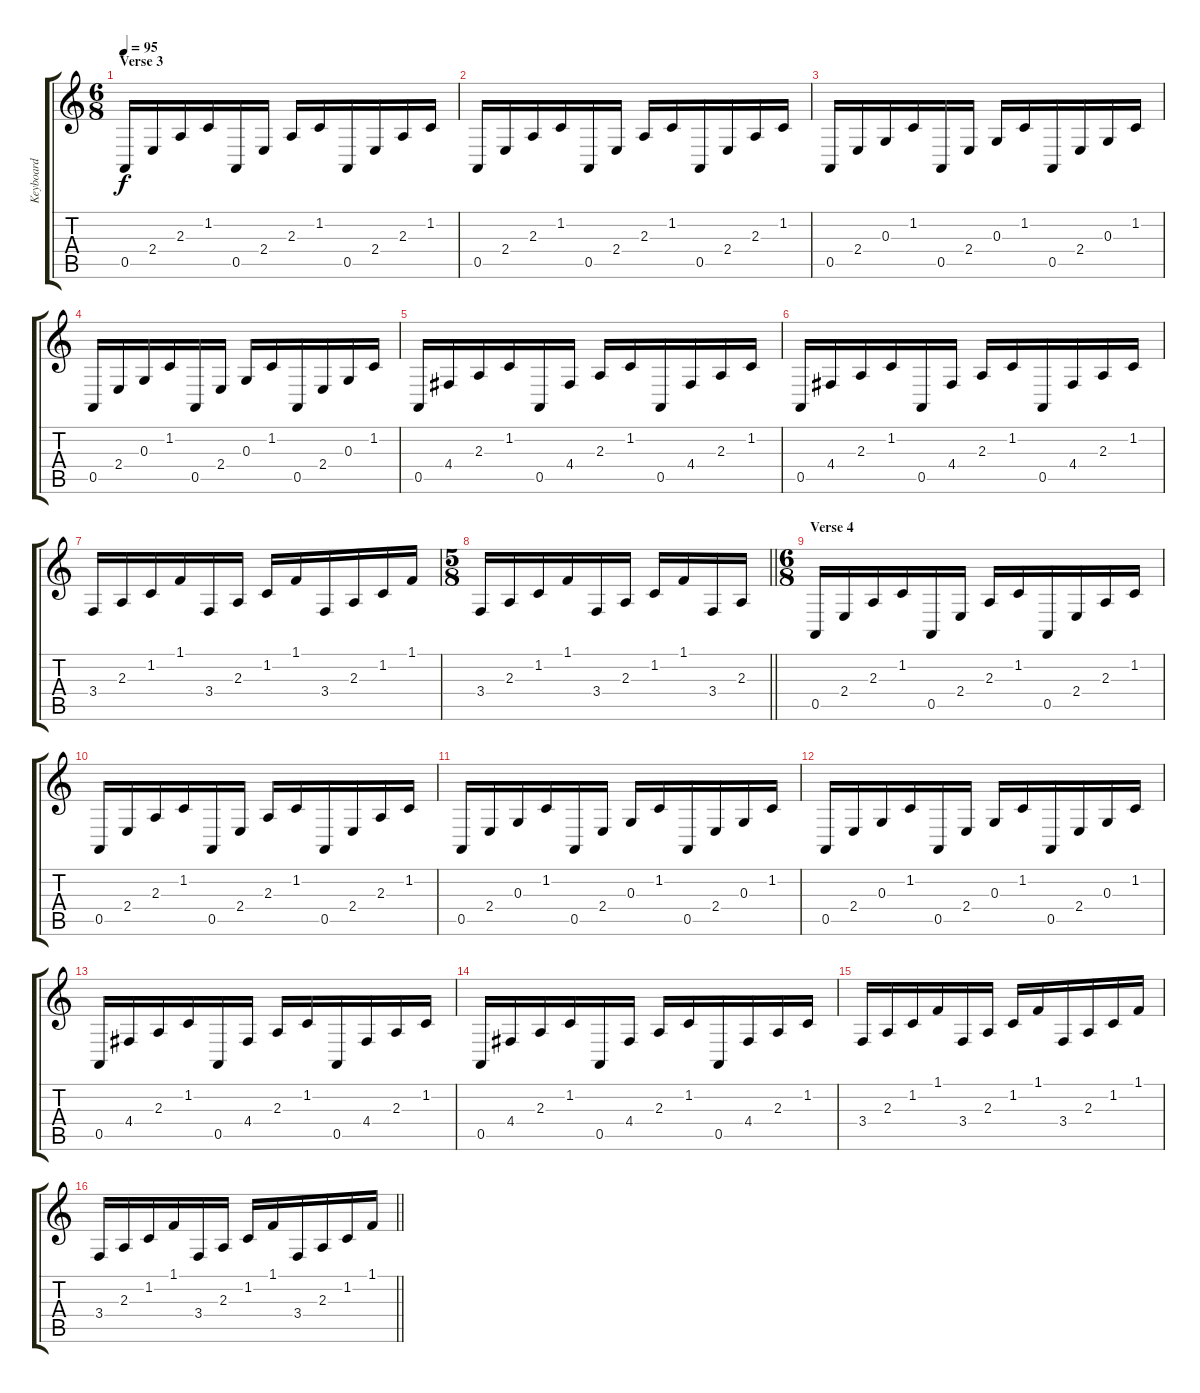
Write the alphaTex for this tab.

\track ("Keyboard" "Keyboard") {instrument electricpiano2}
\staff {score tabs}
\tuning (E4 B3 G3 D3 A2 E2) {hide}
\ts (6 8)
\section ("" "Verse 3")
\tempo 95
\clef g2
\ks c
0.5.16{dy f} 2.4.16 2.3.16 1.2.16 0.5.16 2.4.16 2.3.16 1.2.16 0.5.16 2.4.16 2.3.16 1.2.16 |
0.5.16 2.4.16 2.3.16 1.2.16 0.5.16 2.4.16 2.3.16 1.2.16 0.5.16 2.4.16 2.3.16 1.2.16 |
0.5.16 2.4.16 0.3.16 1.2.16 0.5.16 2.4.16 0.3.16 1.2.16 0.5.16 2.4.16 0.3.16 1.2.16 |
0.5.16 2.4.16 0.3.16 1.2.16 0.5.16 2.4.16 0.3.16 1.2.16 0.5.16 2.4.16 0.3.16 1.2.16 |
0.5.16 4.4.16 2.3.16 1.2.16 0.5.16 4.4.16 2.3.16 1.2.16 0.5.16 4.4.16 2.3.16 1.2.16 |
0.5.16 4.4.16 2.3.16 1.2.16 0.5.16 4.4.16 2.3.16 1.2.16 0.5.16 4.4.16 2.3.16 1.2.16 |
3.4.16 2.3.16 1.2.16 1.1.16 3.4.16 2.3.16 1.2.16 1.1.16 3.4.16 2.3.16 1.2.16 1.1.16 |
\ts (5 8)
\barLineRight lightlight
3.4.16 2.3.16 1.2.16 1.1.16 3.4.16 2.3.16 1.2.16 1.1.16 3.4.16 2.3.16 |
\ts (6 8)
\section ("" "Verse 4")
0.5.16 2.4.16 2.3.16 1.2.16 0.5.16 2.4.16 2.3.16 1.2.16 0.5.16 2.4.16 2.3.16 1.2.16 |
0.5.16 2.4.16 2.3.16 1.2.16 0.5.16 2.4.16 2.3.16 1.2.16 0.5.16 2.4.16 2.3.16 1.2.16 |
0.5.16 2.4.16 0.3.16 1.2.16 0.5.16 2.4.16 0.3.16 1.2.16 0.5.16 2.4.16 0.3.16 1.2.16 |
0.5.16 2.4.16 0.3.16 1.2.16 0.5.16 2.4.16 0.3.16 1.2.16 0.5.16 2.4.16 0.3.16 1.2.16 |
0.5.16 4.4.16 2.3.16 1.2.16 0.5.16 4.4.16 2.3.16 1.2.16 0.5.16 4.4.16 2.3.16 1.2.16 |
0.5.16 4.4.16 2.3.16 1.2.16 0.5.16 4.4.16 2.3.16 1.2.16 0.5.16 4.4.16 2.3.16 1.2.16 |
3.4.16 2.3.16 1.2.16 1.1.16 3.4.16 2.3.16 1.2.16 1.1.16 3.4.16 2.3.16 1.2.16 1.1.16 |
\barLineRight lightlight
3.4.16 2.3.16 1.2.16 1.1.16 3.4.16 2.3.16 1.2.16 1.1.16 3.4.16 2.3.16 1.2.16 1.1.16
